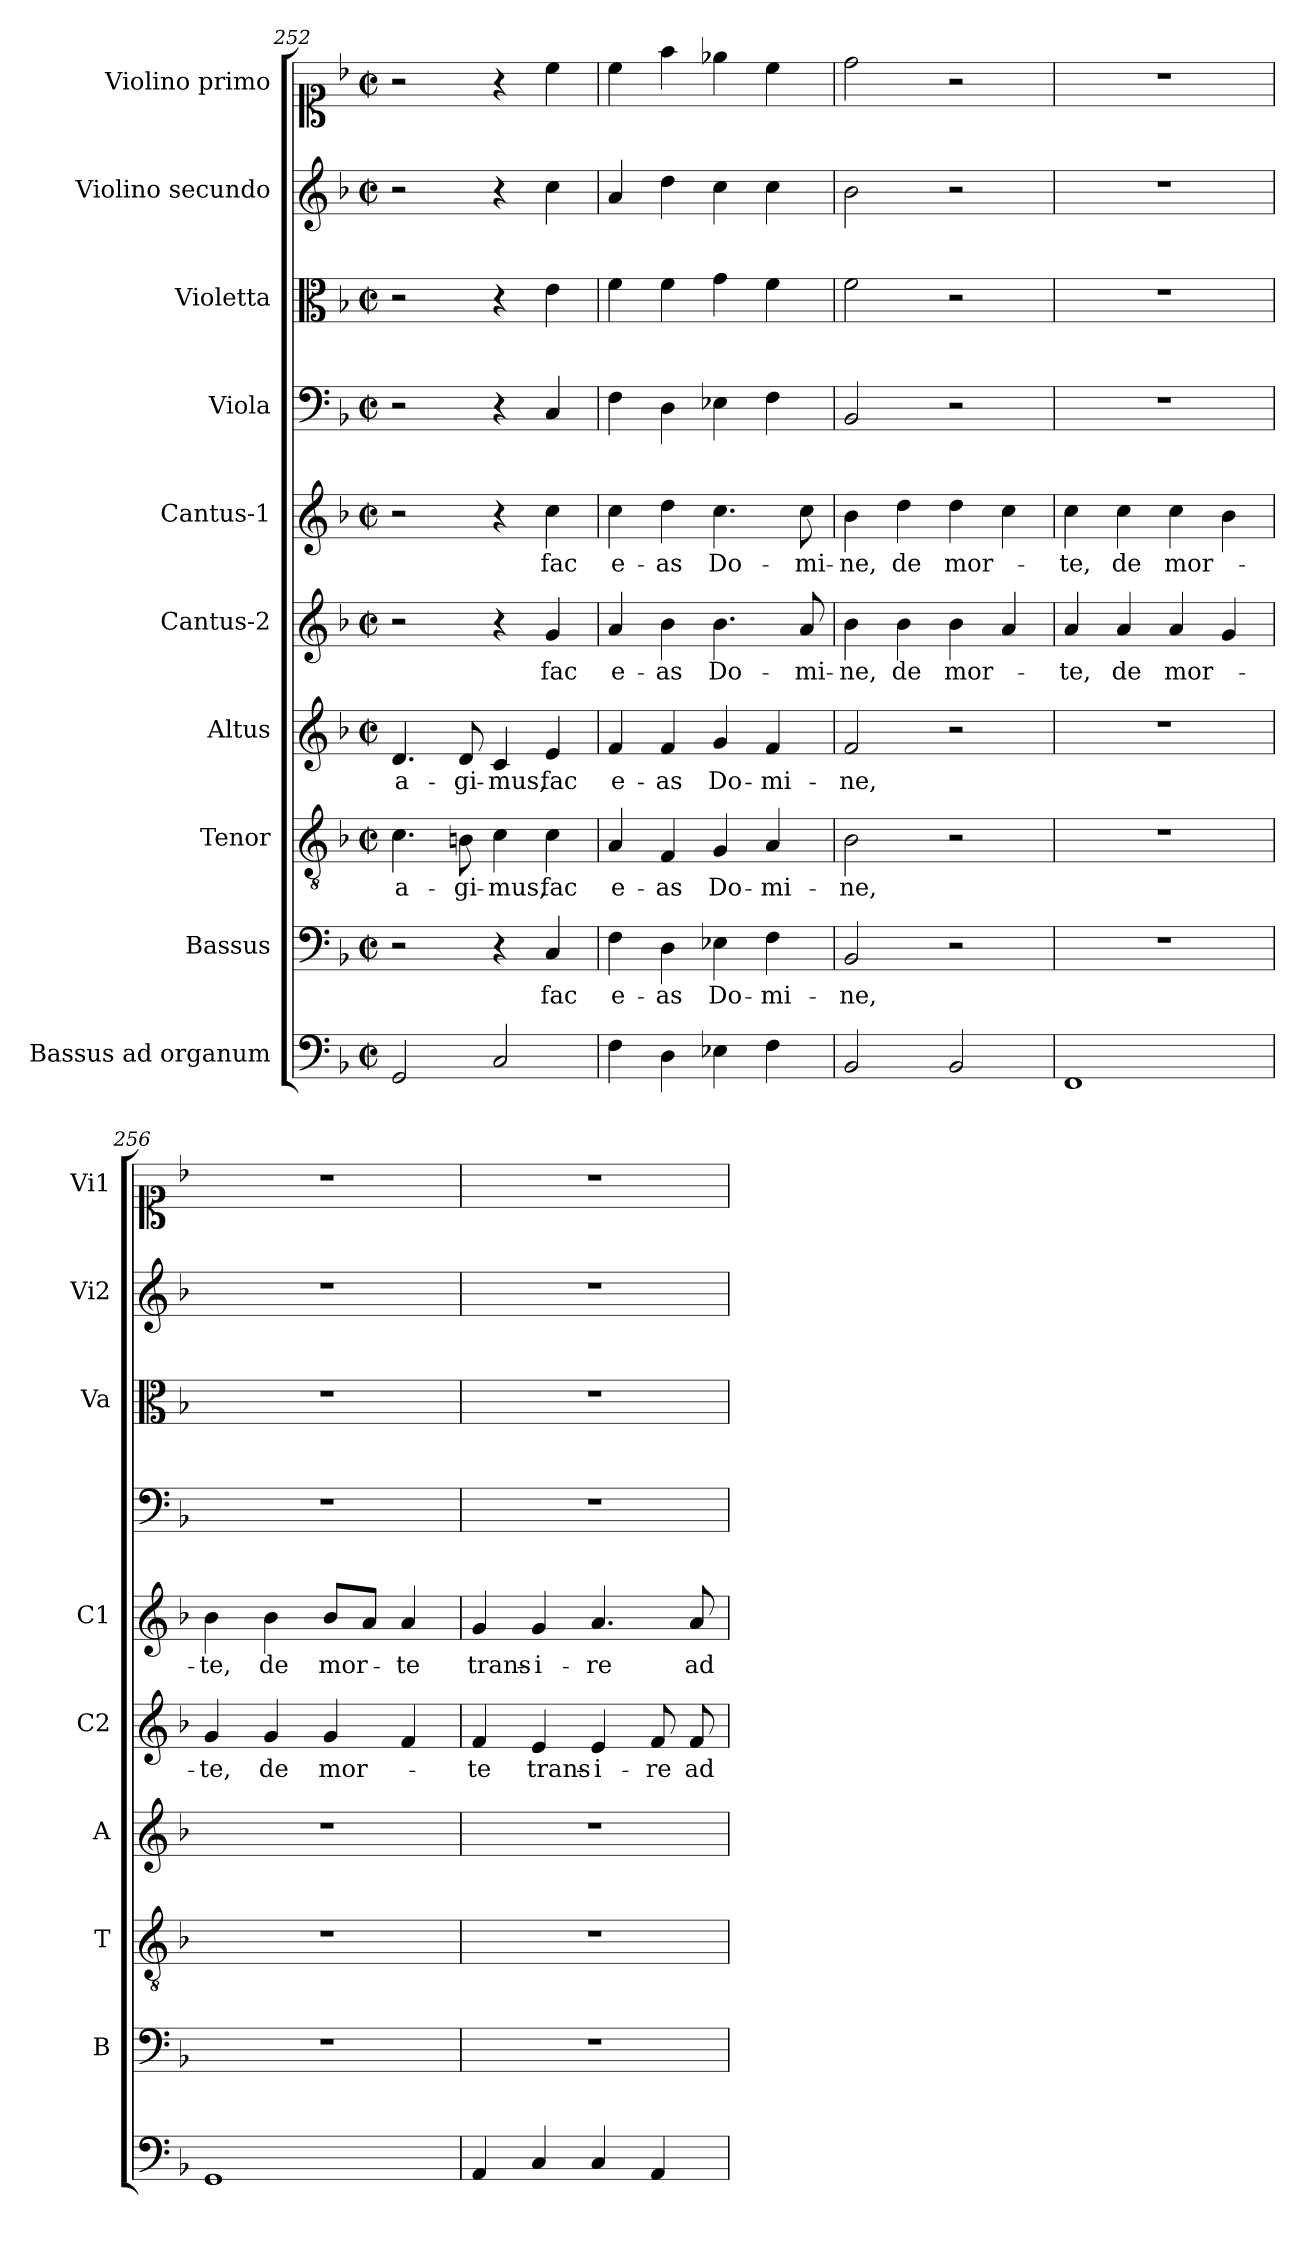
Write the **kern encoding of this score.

**kern	**kern	**text	**kern	**text	**kern	**text	**kern	**text	**kern	**text	**kern	**kern	**kern	**kern
*part10	*part9	*part9	*part8	*part8	*part7	*part7	*part6	*part6	*part5	*part5	*part4	*part3	*part2	*part1
*staff10	*staff9	*staff9	*staff8	*staff8	*staff7	*staff7	*staff6	*staff6	*staff5	*staff5	*staff4	*staff3	*staff2	*staff1
*I"Bassus ad  organum	*I"Bassus	*	*I"Tenor	*	*I"Altus	*	*I"Cantus-2	*	*I"Cantus-1	*	*I"Viola	*I"Violetta	*I"Violino secundo	*I"Violino primo
*	*I'B	*	*I'T	*	*I'A	*	*I'C2	*	*I'C1	*	*	*I'Va	*I'Vi2	*I'Vi1
*clefF4	*clefF4	*	*clefGv2	*	*clefG2	*	*clefG2	*	*clefG2	*	*clefF4	*clefC3	*clefG2	*clefC1
*k[b-]	*k[b-]	*	*k[b-]	*	*k[b-]	*	*k[b-]	*	*k[b-]	*	*k[b-]	*k[b-]	*k[b-]	*k[b-]
*F:	*F:	*	*F:	*	*F:	*	*F:	*	*F:	*	*F:	*F:	*F:	*F:
*M2/2	*M2/2	*	*M2/2	*	*M2/2	*	*M2/2	*	*M2/2	*	*M2/2	*M2/2	*M2/2	*M2/2
*met(c|)	*met(c|)	*	*met(c|)	*	*met(c|)	*	*met(c|)	*	*met(c|)	*	*met(c|)	*met(c|)	*met(c|)	*met(c|)
=252	=252	=252	=252	=252	=252	=252	=252	=252	=252	=252	=252	=252	=252	=252
!	!	!	!	!LO:LY:b	!	!LO:LY:b	!	!	!	!	!	!	!	!
2GG/	2r	.	4.c\	a-	4.d/	a-	2r	.	2r	.	2r	2r	2r	2r
!	!	!	!	!LO:LY:b	!	!LO:LY:b	!	!	!	!	!	!	!	!
.	.	.	8Bn\	-gi-	8d/	-gi-	.	.	.	.	.	.	.	.
!	!	!	!	!LO:LY:b	!	!LO:LY:b	!	!	!	!	!	!	!	!
2C/	4r	.	4c\	-mus,	4c/	-mus,	4r	.	4r	.	4r	4r	4r	4r
!	!	!LO:LY:b	!	!LO:LY:b	!	!LO:LY:b	!	!LO:LY:b	!	!LO:LY:b	!	!	!	!
.	4C/	fac	4c\	fac	4e/	fac	4g/	fac	4cc\	fac	4C/	4e\	4cc\	4cc\
=253	=253	=253	=253	=253	=253	=253	=253	=253	=253	=253	=253	=253	=253	=253
!	!	!LO:LY:b	!	!LO:LY:b	!	!LO:LY:b	!	!LO:LY:b	!	!LO:LY:b	!	!	!	!
4F\	4F\	e-	4A/	e-	4f/	e-	4a/	e-	4cc\	e-	4F\	4f\	4a/	4cc\
!	!	!LO:LY:b	!	!LO:LY:b	!	!LO:LY:b	!	!LO:LY:b	!	!LO:LY:b	!	!	!	!
4D\	4D\	-as	4F/	-as	4f/	-as	4b-\	-as	4dd\	-as	4D\	4f\	4dd\	4ff\
!	!	!LO:LY:b	!	!LO:LY:b	!	!LO:LY:b	!	!LO:LY:b	!	!LO:LY:b	!	!	!	!
4E-X\	4E-X\	Do-	4G/	Do-	4g/	Do-	4.b-\	Do-	4.cc\	Do-	4E-X\	4g\	4cc\	4ee-X\
!	!	!LO:LY:b	!	!LO:LY:b	!	!LO:LY:b	!	!	!	!	!	!	!	!
4F\	4F\	-mi-	4A/	-mi-	4f/	-mi-	.	.	.	.	4F\	4f\	4cc\	4cc\
!	!	!	!	!	!	!	!	!LO:LY:b	!	!LO:LY:b	!	!	!	!
.	.	.	.	.	.	.	8a/	-mi-	8cc\	-mi-	.	.	.	.
=254	=254	=254	=254	=254	=254	=254	=254	=254	=254	=254	=254	=254	=254	=254
!	!	!LO:LY:b	!	!LO:LY:b	!	!LO:LY:b	!	!LO:LY:b	!	!LO:LY:b	!	!	!	!
2BB-/	2BB-/	-ne,	2B-\	-ne,	2f/	-ne,	4b-\	-ne,	4b-\	-ne,	2BB-/	2f\	2b-\	2dd\
!	!	!	!	!	!	!	!	!LO:LY:b	!	!LO:LY:b	!	!	!	!
.	.	.	.	.	.	.	4b-\	de	4dd\	de	.	.	.	.
!	!	!	!	!	!	!	!	!LO:LY:b	!	!LO:LY:b	!	!	!	!
2BB-/	2r	.	2r	.	2r	.	4b-\	mor-	4dd\	mor-	2r	2r	2r	2r
.	.	.	.	.	.	.	4a/	.	4cc\	.	.	.	.	.
=255	=255	=255	=255	=255	=255	=255	=255	=255	=255	=255	=255	=255	=255	=255
!	!	!	!	!	!	!	!	!LO:LY:b	!	!LO:LY:b	!	!	!	!
1FF	1r	.	1r	.	1r	.	4a/	-te,	4cc\	-te,	1r	1r	1r	1r
!	!	!	!	!	!	!	!	!LO:LY:b	!	!LO:LY:b	!	!	!	!
.	.	.	.	.	.	.	4a/	de	4cc\	de	.	.	.	.
!	!	!	!	!	!	!	!	!LO:LY:b	!	!LO:LY:b	!	!	!	!
.	.	.	.	.	.	.	4a/	mor-	4cc\	mor-	.	.	.	.
.	.	.	.	.	.	.	4g/	.	4b-\	.	.	.	.	.
=256	=256	=256	=256	=256	=256	=256	=256	=256	=256	=256	=256	=256	=256	=256
!	!	!	!	!	!	!	!	!LO:LY:b	!	!LO:LY:b	!	!	!	!
1GG	1r	.	1r	.	1r	.	4g/	-te,	4b-\	-te,	1r	1r	1r	1r
!	!	!	!	!	!	!	!	!LO:LY:b	!	!LO:LY:b	!	!	!	!
.	.	.	.	.	.	.	4g/	de	4b-\	de	.	.	.	.
!	!	!	!	!	!	!	!	!LO:LY:b	!	!LO:LY:b	!	!	!	!
.	.	.	.	.	.	.	4g/	mor-	8b-/L	mor-	.	.	.	.
.	.	.	.	.	.	.	.	.	8a/J	.	.	.	.	.
!	!	!	!	!	!	!	!	!	!	!LO:LY:b	!	!	!	!
.	.	.	.	.	.	.	4f/	.	4a/	-te	.	.	.	.
=257	=257	=257	=257	=257	=257	=257	=257	=257	=257	=257	=257	=257	=257	=257
!	!	!	!	!	!	!	!	!LO:LY:b	!	!LO:LY:b	!	!	!	!
4AA/	1r	.	1r	.	1r	.	4f/	-te	4g/	trans-	1r	1r	1r	1r
!	!	!	!	!	!	!	!	!LO:LY:b	!	!LO:LY:b	!	!	!	!
4C/	.	.	.	.	.	.	4e/	trans-	4g/	-i-	.	.	.	.
!	!	!	!	!	!	!	!	!LO:LY:b	!	!LO:LY:b	!	!	!	!
4C/	.	.	.	.	.	.	4e/	-i-	4.a/	-re	.	.	.	.
!	!	!	!	!	!	!	!	!LO:LY:b	!	!	!	!	!	!
4AA/	.	.	.	.	.	.	8f/	-re	.	.	.	.	.	.
!	!	!	!	!	!	!	!	!LO:LY:b	!	!LO:LY:b	!	!	!	!
.	.	.	.	.	.	.	8f/	ad	8a/	ad	.	.	.	.
=	=	=	=	=	=	=	=	=	=	=	=	=	=	=
*-	*-	*-	*-	*-	*-	*-	*-	*-	*-	*-	*-	*-	*-	*-
